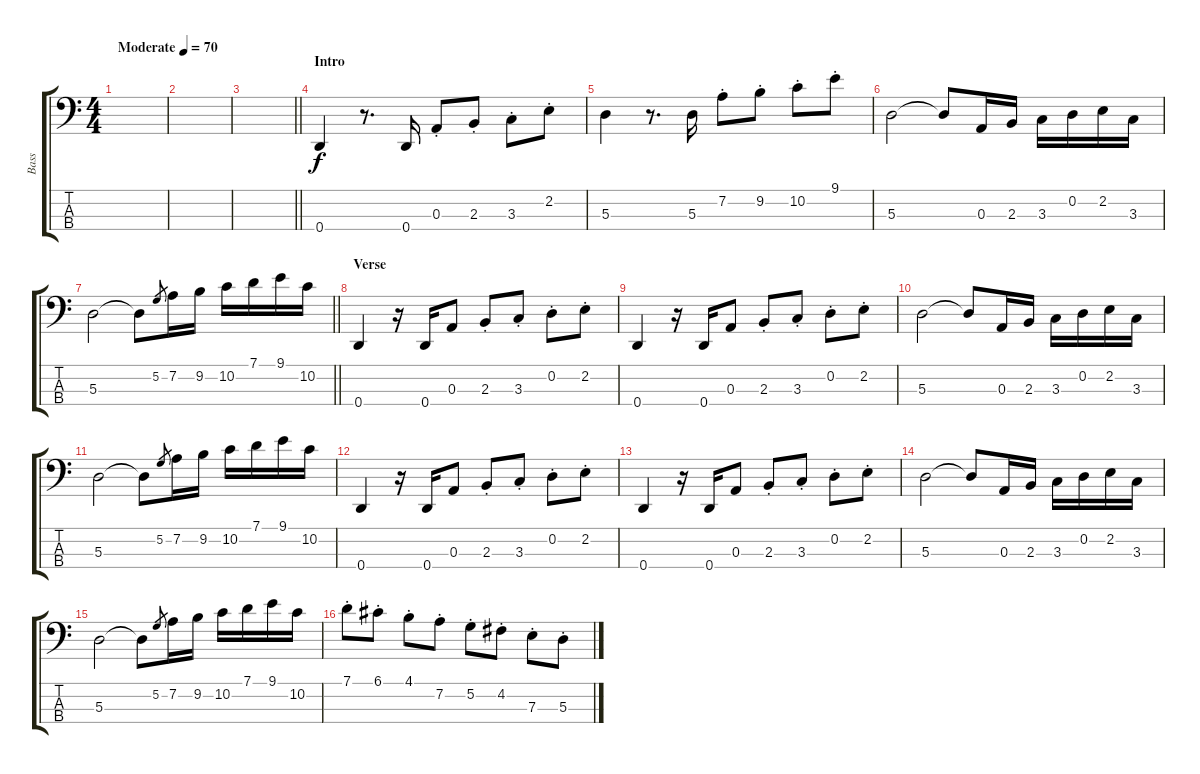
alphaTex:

\track ("Bass" "Bass") {instrument electricbassfinger}
\staff {score tabs}
\tuning (G2 D2 A1 D1) {hide}
\ts (4 4)
\tempo (70 "Moderate")
\clef f4
\ks c
|
|
\barLineRight lightlight
|
\section ("" "Intro")
0.4.4 r.8{d} 0.4.16 0.3{st}.8 2.3{st}.8 3.3{st}.8 2.2{st}.8 |
5.3.4 r.8{d} 5.3.16 7.2{st}.8 9.2{st}.8 10.2{st}.8 9.1{st}.8 |
5.3.2 5.3{t}.8 0.3.16 2.3.16 3.3.16 0.2.16 2.2.16 3.3.16 |
\barLineRight lightlight
5.3.2 5.3{t}.8 5.2.8{gr} 7.2.16 9.2.16 10.2.16 7.1.16 9.1.16 10.2.16 |
\section ("" "Verse")
0.4.4 r.16 0.4.16 0.3.8 2.3{st}.8 3.3{st}.8 0.2{st}.8 2.2{st}.8 |
0.4.4 r.16 0.4.16 0.3.8 2.3{st}.8 3.3{st}.8 0.2{st}.8 2.2{st}.8 |
5.3.2 5.3{t}.8 0.3.16 2.3.16 3.3.16 0.2.16 2.2.16 3.3.16 |
5.3.2 5.3{t}.8 5.2.8{gr} 7.2.16 9.2.16 10.2.16 7.1.16 9.1.16 10.2.16 |
0.4.4 r.16 0.4.16 0.3.8 2.3{st}.8 3.3{st}.8 0.2{st}.8 2.2{st}.8 |
0.4.4 r.16 0.4.16 0.3.8 2.3{st}.8 3.3{st}.8 0.2{st}.8 2.2{st}.8 |
5.3.2 5.3{t}.8 0.3.16 2.3.16 3.3.16 0.2.16 2.2.16 3.3.16 |
5.3.2 5.3{t}.8 5.2.8{gr} 7.2.16 9.2.16 10.2.16 7.1.16 9.1.16 10.2.16 |
7.1{st}.8 6.1{st}.8 4.1{st}.8 7.2{st}.8 5.2{st}.8 4.2{st}.8 7.3{st}.8 5.3{st}.8
